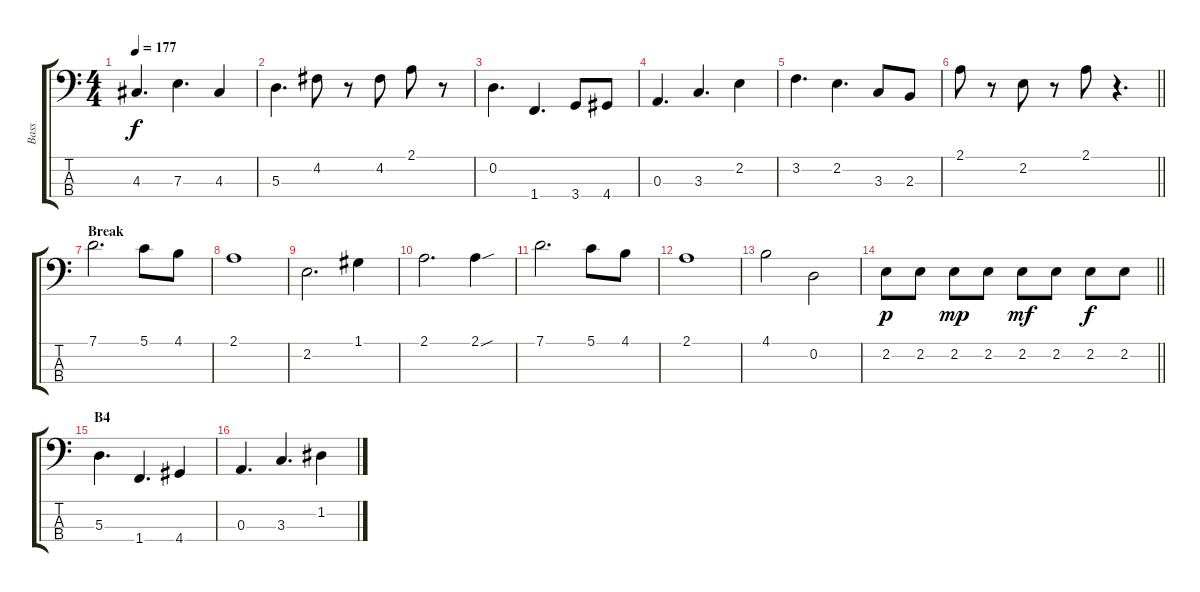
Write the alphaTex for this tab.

\track ("Bass" "Bass") {instrument electricbassfinger}
\staff {score tabs}
\tuning (G2 D2 A1 E1) {hide}
\ts (4 4)
\tempo 177
\clef f4
\ks c
4.3.4{d dy f} 7.3.4{d} 4.3.4 |
5.3.4{d} 4.2.8 r.8 4.2.8 2.1.8 r.8 |
0.2.4{d} 1.4.4{d} 3.4.8 4.4.8 |
0.3.4{d} 3.3.4{d} 2.2.4 |
3.2.4{d} 2.2.4{d} 3.3.8 2.3.8 |
\barLineRight lightlight
2.1.8 r.8 2.2.8 r.8 2.1.8 r.4{d} |
\section ("" "Break")
7.1.2{d} 5.1.8 4.1.8 |
2.1.1 |
2.2.2{d} 1.1.4 |
2.1.2{d} 2.1{sou}.4 |
7.1.2{d} 5.1.8 4.1.8 |
2.1.1 |
4.1.2 0.2.2 |
\barLineRight lightlight
2.2.8{dy p} 2.2.8 2.2.8{dy mp} 2.2.8 2.2.8{dy mf} 2.2.8 2.2.8{dy f} 2.2.8 |
\section ("" "B4")
5.3.4{d} 1.4.4{d} 4.4.4 |
0.3.4{d} 3.3.4{d} 1.2.4
